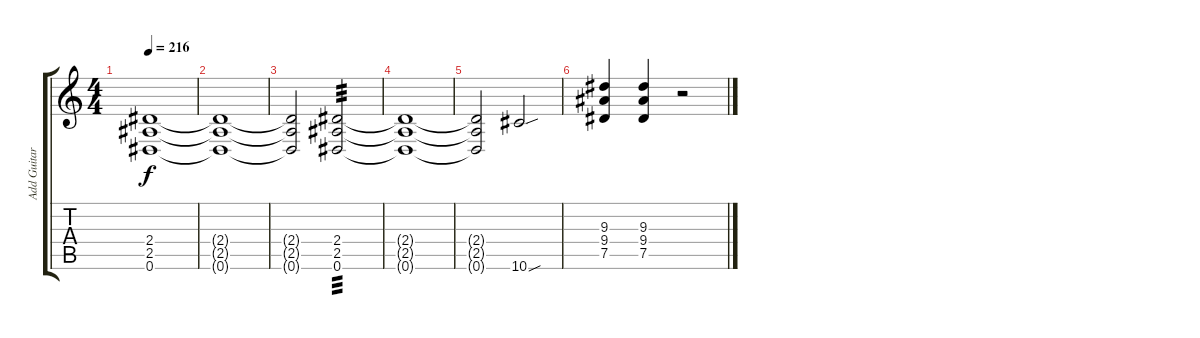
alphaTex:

\track ("Add Guitar" "Add Guitar") {instrument overdrivenguitar}
\staff {score tabs}
\tuning (Eb4 Bb3 Gb3 Db3 Ab2 Eb2) {hide}
\ts (4 4)
\tempo 216
\clef g2
\ks c
(2.4{t} 2.5{t} 0.6{t}).1{dy f} |
(2.4{t} 2.5{t} 0.6{t}).1 |
(2.4{t} 2.5{t} 0.6{t}).2 (2.4 2.5 0.6).2{tp 3} |
(2.4{t} 2.5{t} 0.6{t}).1 |
(2.4{t} 2.5{t} 0.6{t}).2 10.6{sou}.2 |
(9.3 9.4 7.5).4 (9.3 9.4 7.5).4 r.2
